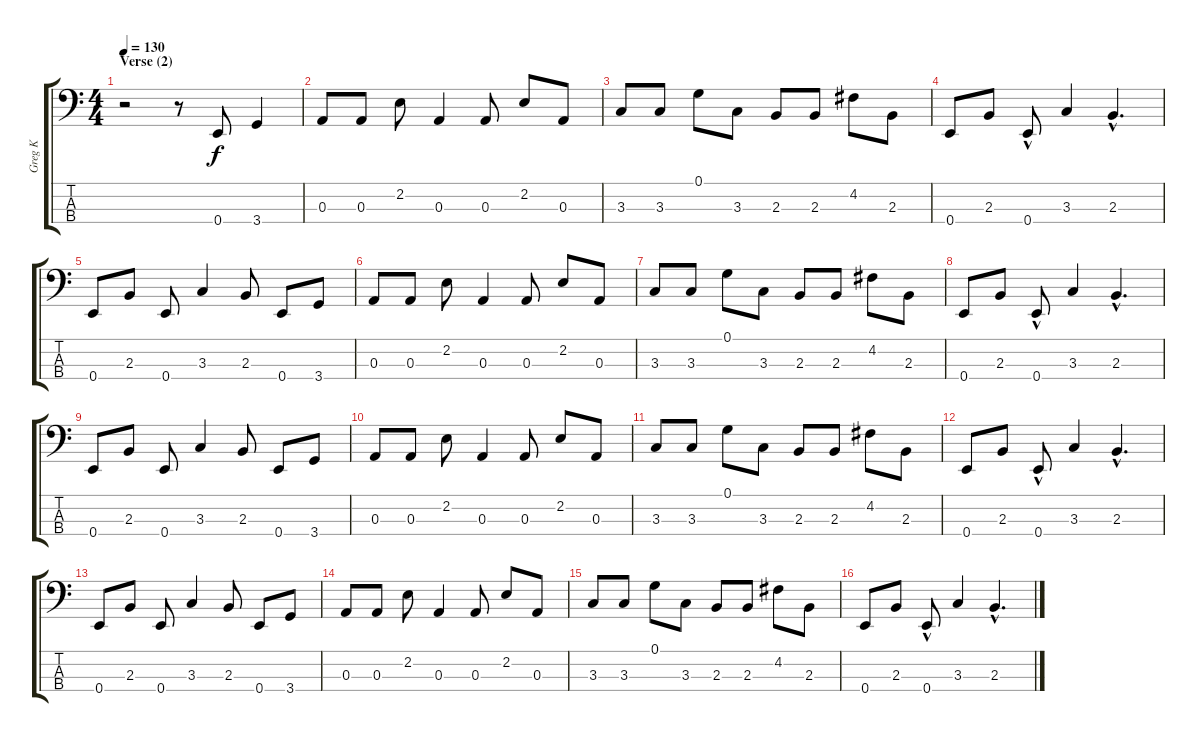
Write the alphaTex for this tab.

\track ("Greg K" "Greg K") {instrument electricbassfinger}
\staff {score tabs}
\tuning (G2 D2 A1 E1) {hide}
\ts (4 4)
\section ("" "Verse (2)")
\tempo 130
\clef f4
\ks c
r.2{dy f} r.8 0.4.8 3.4.4 |
0.3.8 0.3.8 2.2.8 0.3.4 0.3.8 2.2.8 0.3.8 |
3.3.8 3.3.8 0.1.8 3.3.8 2.3.8 2.3.8 4.2.8 2.3.8 |
0.4.8 2.3.8 0.4{hac}.8 3.3.4 2.3{hac}.4{d} |
0.4.8 2.3.8 0.4.8 3.3.4 2.3.8 0.4.8 3.4.8 |
0.3.8 0.3.8 2.2.8 0.3.4 0.3.8 2.2.8 0.3.8 |
3.3.8 3.3.8 0.1.8 3.3.8 2.3.8 2.3.8 4.2.8 2.3.8 |
0.4.8 2.3.8 0.4{hac}.8 3.3.4 2.3{hac}.4{d} |
0.4.8 2.3.8 0.4.8 3.3.4 2.3.8 0.4.8 3.4.8 |
0.3.8 0.3.8 2.2.8 0.3.4 0.3.8 2.2.8 0.3.8 |
3.3.8 3.3.8 0.1.8 3.3.8 2.3.8 2.3.8 4.2.8 2.3.8 |
0.4.8 2.3.8 0.4{hac}.8 3.3.4 2.3{hac}.4{d} |
0.4.8 2.3.8 0.4.8 3.3.4 2.3.8 0.4.8 3.4.8 |
0.3.8 0.3.8 2.2.8 0.3.4 0.3.8 2.2.8 0.3.8 |
3.3.8 3.3.8 0.1.8 3.3.8 2.3.8 2.3.8 4.2.8 2.3.8 |
0.4.8 2.3.8 0.4{hac}.8 3.3.4 2.3{hac}.4{d}
